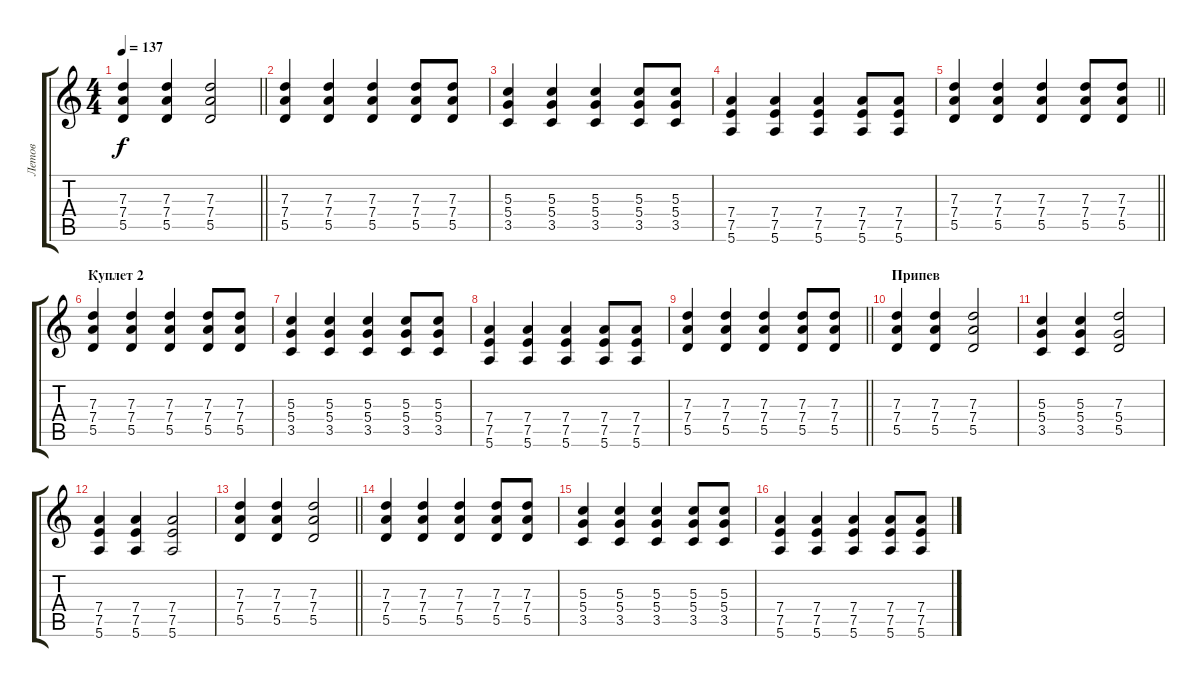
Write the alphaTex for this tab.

\track ("Летов" "Летов") {instrument distortionguitar}
\staff {score tabs}
\tuning (E4 B3 G3 D3 A2 E2) {hide}
\ts (4 4)
\tempo 137
\clef g2
\barLineRight lightlight
\ks c
(7.3 7.4 5.5).4{dy f} (7.3 7.4 5.5).4 (7.3 7.4 5.5).2 |
(7.3 7.4 5.5).4 (7.3 7.4 5.5).4 (7.3 7.4 5.5).4 (7.3 7.4 5.5).8 (7.3 7.4 5.5).8 |
(5.3 5.4 3.5).4 (5.3 5.4 3.5).4 (5.3 5.4 3.5).4 (5.3 5.4 3.5).8 (5.3 5.4 3.5).8 |
(7.4 7.5 5.6).4 (7.4 7.5 5.6).4 (7.4 7.5 5.6).4 (7.4 7.5 5.6).8 (7.4 7.5 5.6).8 |
\barLineRight lightlight
(7.3 7.4 5.5).4 (7.3 7.4 5.5).4 (7.3 7.4 5.5).4 (7.3 7.4 5.5).8 (7.3 7.4 5.5).8 |
\section ("" "Куплет 2")
(7.3 7.4 5.5).4 (7.3 7.4 5.5).4 (7.3 7.4 5.5).4 (7.3 7.4 5.5).8 (7.3 7.4 5.5).8 |
(5.3 5.4 3.5).4 (5.3 5.4 3.5).4 (5.3 5.4 3.5).4 (5.3 5.4 3.5).8 (5.3 5.4 3.5).8 |
(7.4 7.5 5.6).4 (7.4 7.5 5.6).4 (7.4 7.5 5.6).4 (7.4 7.5 5.6).8 (7.4 7.5 5.6).8 |
\barLineRight lightlight
(7.3 7.4 5.5).4 (7.3 7.4 5.5).4 (7.3 7.4 5.5).4 (7.3 7.4 5.5).8 (7.3 7.4 5.5).8 |
\section ("" "Припев")
(7.3 7.4 5.5).4 (7.3 7.4 5.5).4 (7.3 7.4 5.5).2 |
(5.3 5.4 3.5).4 (5.3 5.4 3.5).4 (7.3 5.4 5.5).2 |
(7.4 7.5 5.6).4 (7.4 7.5 5.6).4 (7.4 7.5 5.6).2 |
\barLineRight lightlight
(7.3 7.4 5.5).4 (7.3 7.4 5.5).4 (7.3 7.4 5.5).2 |
(7.3 7.4 5.5).4 (7.3 7.4 5.5).4 (7.3 7.4 5.5).4 (7.3 7.4 5.5).8 (7.3 7.4 5.5).8 |
(5.3 5.4 3.5).4 (5.3 5.4 3.5).4 (5.3 5.4 3.5).4 (5.3 5.4 3.5).8 (5.3 5.4 3.5).8 |
(7.4 7.5 5.6).4 (7.4 7.5 5.6).4 (7.4 7.5 5.6).4 (7.4 7.5 5.6).8 (7.4 7.5 5.6).8
